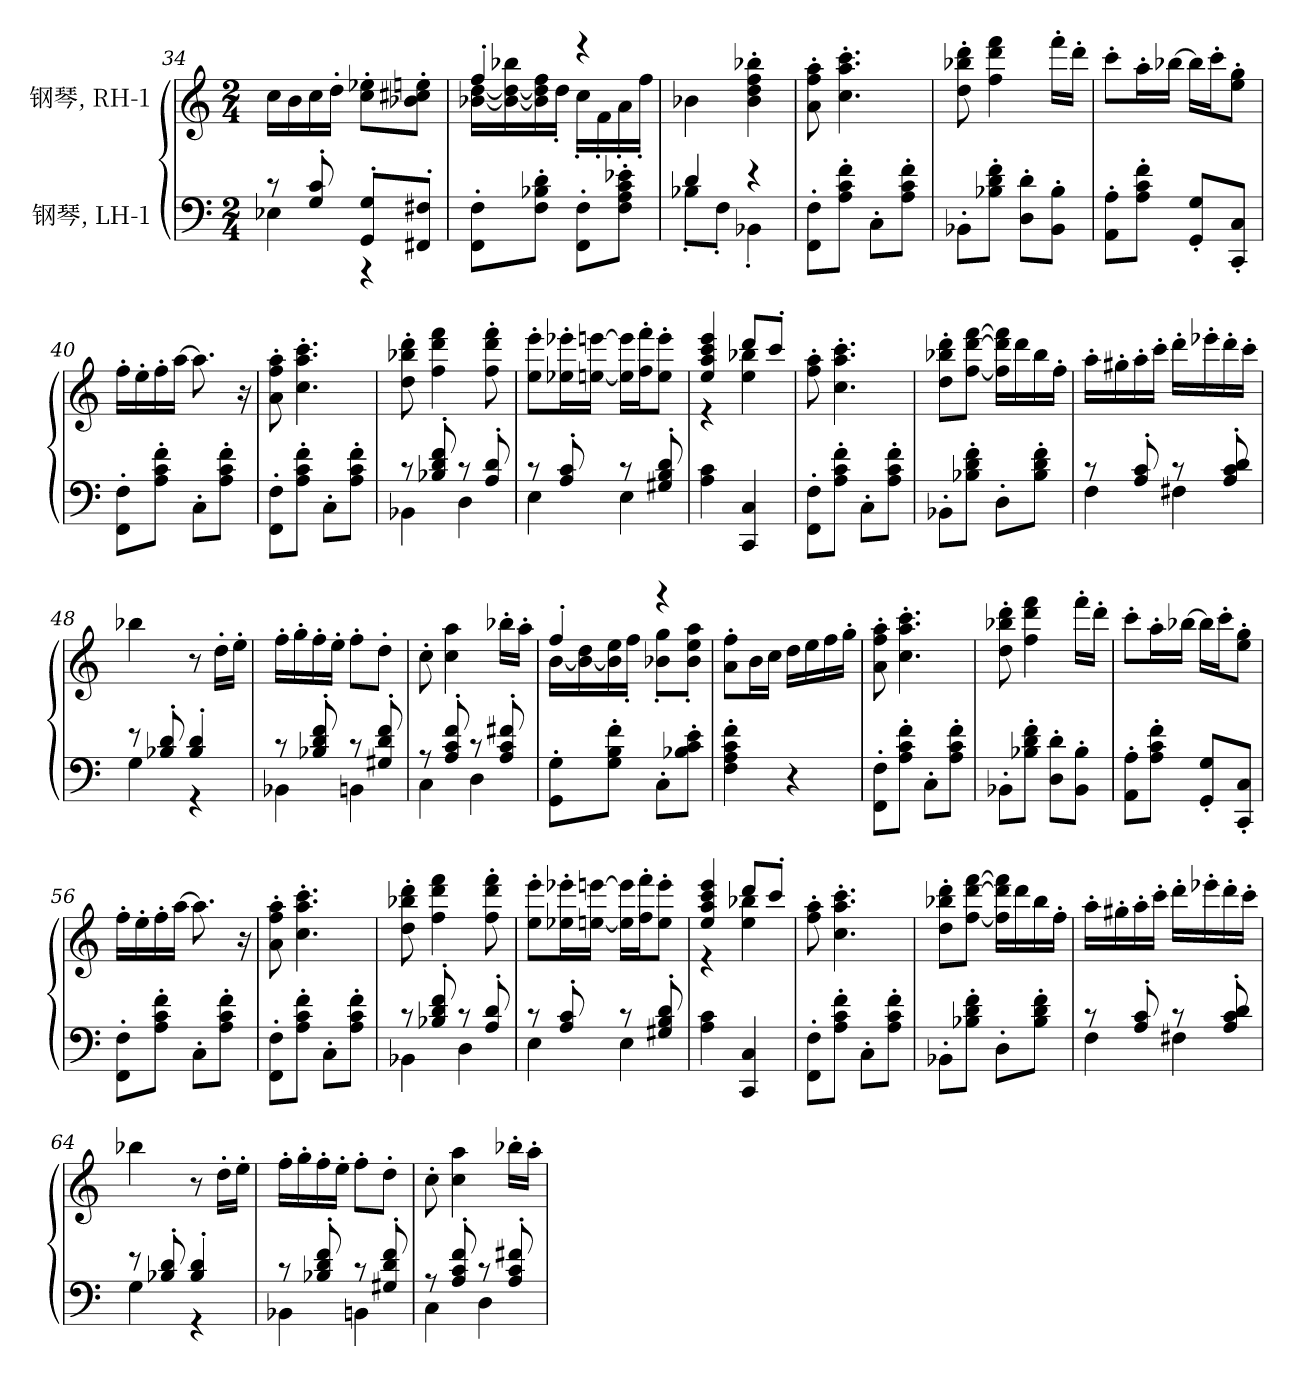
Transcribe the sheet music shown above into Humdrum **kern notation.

**kern	**kern
*part2	*part1
*staff2	*staff1
*I"钢琴, LH-1	*I"钢琴, RH-1
*clefF4	*clefG2
*k[]	*k[]
*M2/4	*M2/4
=34	=34
*^	*
8r	4E-X\	16cc\LL
.	.	16b\
8G/' 8c/'	.	16cc\
.	.	16dd'\JJ
8GG/' 8G/'L	4r	8cc\' 8ee-X\'L
8FF#X/' 8F#X/'J	.	8b-X\' 8cc#X\' 8een\'J
*v	*v	*
=35	=35
*	*^
8FF\' 8F\'L	4ff'/	[16b-X\ [16dd\LL
.	.	16b-\_ 16dd\_ 16bb-X\
8F\' 8B-X\' 8d\'J	.	16b-\] 16dd\] 16ff\
.	.	16dd'\JJ
8FF\' 8F\'L	4r	16cc'\LL
.	.	16f'\
8F\' 8A\' 8c\' 8e-X\'J	.	16a'\
.	.	16ff'\JJ
*	*v	*v
=36	=36
*^	*
4d/	8B-X'\L	4b-X\
.	8F'\J	.
4r	4BB-X'\	4b-\' 4dd\' 4ff\' 4bb-X\'
*v	*v	*
!!LO:LB:g=z
=37	=37
8FF\' 8F\'L	8a\' 8ff\' 8aa\'
8A\' 8c\' 8f\'J	4.cc\' 4.aa\' 4.ccc\'
8C'\L	.
8A\' 8c\' 8f\'J	.
=38	=38
8BB-X'\L	8dd\' 8bb-X\' 8ddd\'
8B-X\' 8d\' 8f\'J	4ff\ 4ddd\ 4fff\
8D\' 8d\'L	.
8BB-\' 8B-\'J	16fff'\LL
.	16ddd'\JJ
=39	=39
8AA\' 8A\'L	8ccc'\L
8A\' 8c\' 8f\'J	16aa'\L
.	[16bb-X\JJ
8GG/' 8G/'L	16bb-\LL]
.	16ccc'\J
8CC/' 8C/'J	8ee\' 8gg\'J
=40	=40
8FF\' 8F\'L	16ff'\LL
.	16ee'\
8A\' 8c\' 8f\'J	16ff'\
.	[16aa\JJ
8C'\L	8.aa\]
8A\' 8c\' 8f\'J	.
.	16r
=41	=41
8FF\' 8F\'L	8a\' 8ff\' 8aa\'
8A\' 8c\' 8f\'J	4.cc\' 4.aa\' 4.ccc\'
8C'\L	.
8A\' 8c\' 8f\'J	.
=42	=42
*^	*
8r	4BB-X\	8dd\' 8bb-X\' 8ddd\'
8B-X/' 8d/' 8f/'	.	4ff\ 4ddd\ 4fff\
8r	4D\	.
8A/' 8d/'	.	8ff\' 8ddd\' 8fff\'
!!LO:LB:g=z
=43	=43	=43
8r	4E\	8ee\' 8eee\'L
8A/' 8c/'	.	16ee-X\' 16eee-X\'L
.	.	[16een\ [16eeen\JJ
8r	4E\	16ee\] 16eee\]LL
.	.	16ff\' 16fff\'J
8G#X/' 8B/' 8d/'	.	8ee\' 8eee\'J
*v	*v	*
=44	=44
*	*^
4A\ 4c\	4ee/ 4aa/ 4ccc/ 4eee/	4r
4CC/ 4C/	8ddd/L	4ee\ 4bb-X\
.	8ccc'/J	.
*	*v	*v
=45	=45
8FF\' 8F\'L	8ff\' 8aa\'
8A\' 8c\' 8f\'J	4.cc\' 4.aa\' 4.ccc\'
8C'\L	.
8A\' 8c\' 8f\'J	.
=46	=46
8BB-X'\L	8dd\' 8bb-X\' 8ddd\'L
8B-X\' 8d\' 8f\'J	[8ff\ [8ddd\ [8fff\J
8D'\L	16ff\] 16ddd\] 16fff\]LL
.	16ddd\
8B-\' 8d\' 8f\'J	16bb-\
.	16ff'\JJ
=47	=47
*^	*
8r	4F\	16aa'\LL
.	.	16gg#X'\
8A/' 8c/'	.	16aa'\
.	.	16ccc'\JJ
8r	4F#X\	16ddd'\LL
.	.	16eee-X'\
8A/' 8c/' 8d/'	.	16ddd'\
.	.	16ccc'\JJ
!!LO:LB:g=z
=48	=48	=48
8r	4G\	4bb-X\
8B-X/' 8d/'	.	.
4B-/' 4d/'	4r	8r
.	.	16dd'\LL
.	.	16ee'\JJ
=49	=49	=49
8r	4BB-X\	16ff'\LL
.	.	16gg'\
8B-X/' 8d/' 8f/'	.	16ff'\
.	.	16ee'\JJ
8r	4BBn\	8ff'\L
8G#X/' 8d/' 8f/'	.	8dd'\J
=50	=50	=50
8r	4C\	8cc'\
8A/' 8c/' 8f/'	.	4cc\ 4aa\
8r	4D\	.
8A/' 8c/' 8f#X/'	.	16bb-X'\LL
.	.	16aa'\JJ
*v	*v	*
=51	=51
*	*^
8GG\' 8G\'L	4ff'/	[16b\LL
.	.	16b\_ 16dd\
8G\' 8B\' 8f\'J	.	16b\] 16ee\
.	.	16ff'\JJ
8C'\L	4r	8b-X\' 8gg\'L
8B-X\' 8c\' 8e\'J	.	8b-\' 8ee\' 8aa\'J
*	*v	*v
=52	=52
4F\' 4A\' 4c\' 4f\'	8a\' 8ff\'L
.	16b\L
.	16cc\JJ
4r	16dd\LL
.	16ee\
.	16ff\
.	16gg'\JJ
!!LO:LB:g=z
=53	=53
8FF\' 8F\'L	8a\' 8ff\' 8aa\'
8A\' 8c\' 8f\'J	4.cc\' 4.aa\' 4.ccc\'
8C'\L	.
8A\' 8c\' 8f\'J	.
=54	=54
8BB-X'\L	8dd\' 8bb-X\' 8ddd\'
8B-X\' 8d\' 8f\'J	4ff\ 4ddd\ 4fff\
8D\' 8d\'L	.
8BB-\' 8B-\'J	16fff'\LL
.	16ddd'\JJ
=55	=55
8AA\' 8A\'L	8ccc'\L
8A\' 8c\' 8f\'J	16aa'\L
.	[16bb-X\JJ
8GG/' 8G/'L	16bb-\LL]
.	16ccc'\J
8CC/' 8C/'J	8ee\' 8gg\'J
=56	=56
8FF\' 8F\'L	16ff'\LL
.	16ee'\
8A\' 8c\' 8f\'J	16ff'\
.	[16aa\JJ
8C'\L	8.aa\]
8A\' 8c\' 8f\'J	.
.	16r
=57	=57
8FF\' 8F\'L	8a\' 8ff\' 8aa\'
8A\' 8c\' 8f\'J	4.cc\' 4.aa\' 4.ccc\'
8C'\L	.
8A\' 8c\' 8f\'J	.
=58	=58
*^	*
8r	4BB-X\	8dd\' 8bb-X\' 8ddd\'
8B-X/' 8d/' 8f/'	.	4ff\ 4ddd\ 4fff\
8r	4D\	.
8A/' 8d/'	.	8ff\' 8ddd\' 8fff\'
!!LO:PB:g=z
=59	=59	=59
8r	4E\	8ee\' 8eee\'L
8A/' 8c/'	.	16ee-X\' 16eee-X\'L
.	.	[16een\ [16eeen\JJ
8r	4E\	16ee\] 16eee\]LL
.	.	16ff\' 16fff\'J
8G#X/' 8B/' 8d/'	.	8ee\' 8eee\'J
*v	*v	*
=60	=60
*	*^
4A\ 4c\	4ee/ 4aa/ 4ccc/ 4eee/	4r
4CC/ 4C/	8ddd/L	4ee\ 4bb-X\
.	8ccc'/J	.
*	*v	*v
=61	=61
8FF\' 8F\'L	8ff\' 8aa\'
8A\' 8c\' 8f\'J	4.cc\' 4.aa\' 4.ccc\'
8C'\L	.
8A\' 8c\' 8f\'J	.
=62	=62
8BB-X'\L	8dd\' 8bb-X\' 8ddd\'L
8B-X\' 8d\' 8f\'J	[8ff\ [8ddd\ [8fff\J
8D'\L	16ff\] 16ddd\] 16fff\]LL
.	16ddd\
8B-\' 8d\' 8f\'J	16bb-\
.	16ff'\JJ
=63	=63
*^	*
8r	4F\	16aa'\LL
.	.	16gg#X'\
8A/' 8c/'	.	16aa'\
.	.	16ccc'\JJ
8r	4F#X\	16ddd'\LL
.	.	16eee-X'\
8A/' 8c/' 8d/'	.	16ddd'\
.	.	16ccc'\JJ
!!LO:LB:g=z
=64	=64	=64
8r	4G\	4bb-X\
8B-X/' 8d/'	.	.
4B-/' 4d/'	4r	8r
.	.	16dd'\LL
.	.	16ee'\JJ
=65	=65	=65
8r	4BB-X\	16ff'\LL
.	.	16gg'\
8B-X/' 8d/' 8f/'	.	16ff'\
.	.	16ee'\JJ
8r	4BBn\	8ff'\L
8G#X/' 8d/' 8f/'	.	8dd'\J
=66	=66	=66
8r	4C\	8cc'\
8A/' 8c/' 8f/'	.	4cc\ 4aa\
8r	4D\	.
8A/' 8c/' 8f#X/'	.	16bb-X'\LL
.	.	16aa'\JJ
*v	*v	*
=	=
*-	*-
